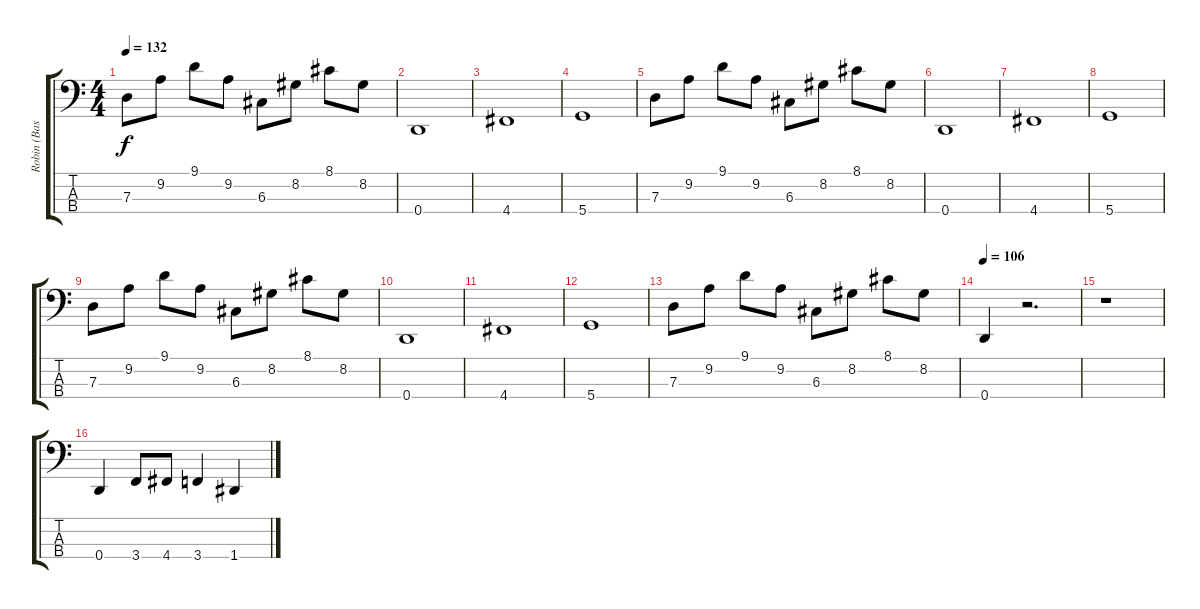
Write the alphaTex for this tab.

\track ("Robin (Bass)" "Robin (Bas") {instrument electricbasspick}
\staff {score tabs}
\tuning (F2 C2 G1 D1) {hide}
\ts (4 4)
\tempo 132
\clef f4
\ks c
7.3.8{dy f} 9.2.8 9.1.8 9.2.8 6.3.8 8.2.8 8.1.8 8.2.8 |
0.4.1 |
4.4.1 |
5.4.1 |
7.3.8 9.2.8 9.1.8 9.2.8 6.3.8 8.2.8 8.1.8 8.2.8 |
0.4.1 |
4.4.1 |
5.4.1 |
7.3.8 9.2.8 9.1.8 9.2.8 6.3.8 8.2.8 8.1.8 8.2.8 |
0.4.1 |
4.4.1 |
5.4.1 |
7.3.8 9.2.8 9.1.8 9.2.8 6.3.8 8.2.8 8.1.8 8.2.8 |
\tempo 106
0.4.4 r.2{d} |
r.1 |
0.4.4 3.4.8 4.4.8 3.4.4 1.4.4
